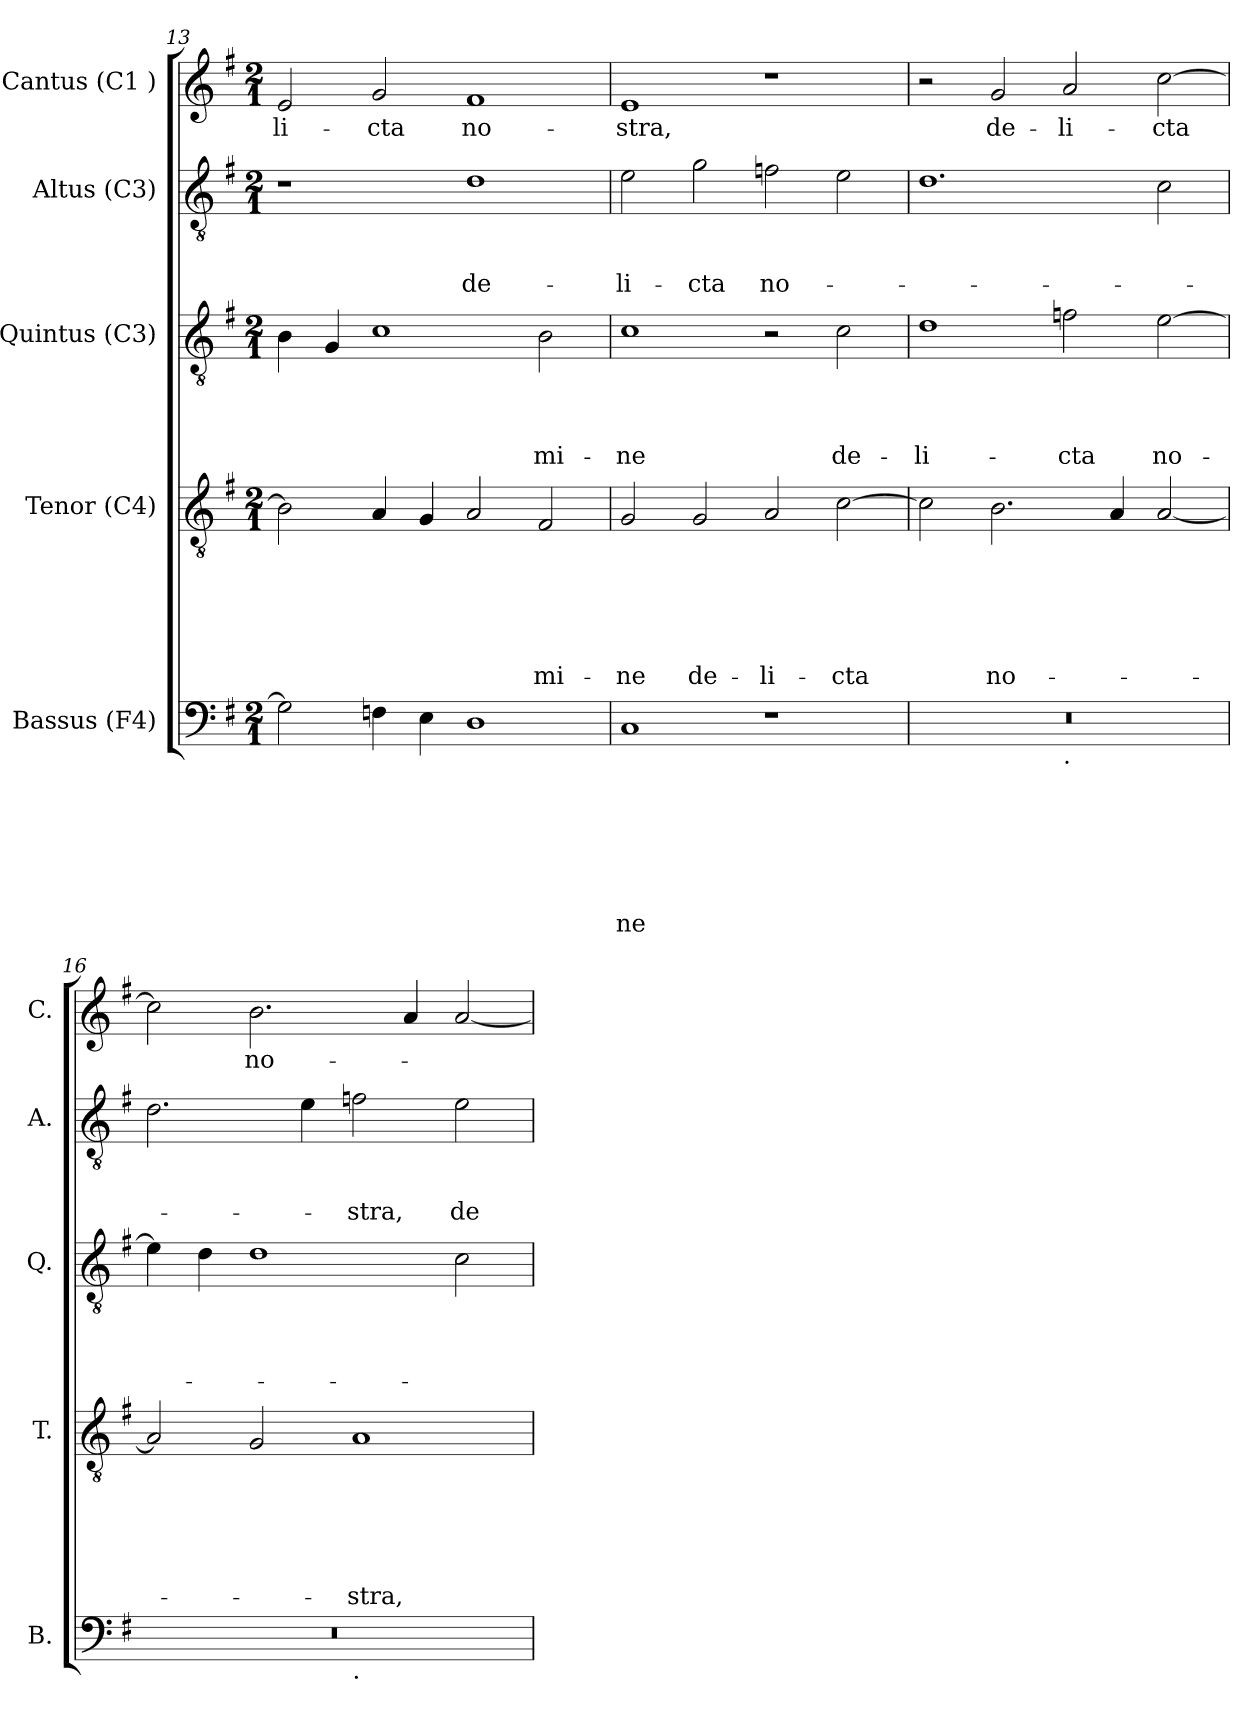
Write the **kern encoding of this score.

**kern	**text	**text	**text	**text	**text	**text	**text	**kern	**text	**text	**text	**text	**text	**text	**kern	**text	**text	**text	**text	**kern	**text	**text	**text	**kern	**text
*part5	*part5	*part5	*part5	*part5	*part5	*part5	*part5	*part4	*part4	*part4	*part4	*part4	*part4	*part4	*part3	*part3	*part3	*part3	*part3	*part2	*part2	*part2	*part2	*part1	*part1
*staff5	*staff5	*staff5	*staff5	*staff5	*staff5	*staff5	*staff5	*staff4	*staff4	*staff4	*staff4	*staff4	*staff4	*staff4	*staff3	*staff3	*staff3	*staff3	*staff3	*staff2	*staff2	*staff2	*staff2	*staff1	*staff1
*I"Bassus (F4)	*	*	*	*	*	*	*	*I"Tenor (C4)	*	*	*	*	*	*	*I"Quintus (C3)	*	*	*	*	*I"Altus (C3)	*	*	*	*I"Cantus (C1 )	*
*I'B.	*	*	*	*	*	*	*	*I'T.	*	*	*	*	*	*	*I'Q.	*	*	*	*	*I'A.	*	*	*	*I'C.	*
*clefF4	*	*	*	*	*	*	*	*clefGv2	*	*	*	*	*	*	*clefGv2	*	*	*	*	*clefGv2	*	*	*	*clefG2	*
*k[f#]	*	*	*	*	*	*	*	*k[f#]	*	*	*	*	*	*	*k[f#]	*	*	*	*	*k[f#]	*	*	*	*k[f#]	*
*G:	*	*	*	*	*	*	*	*G:	*	*	*	*	*	*	*G:	*	*	*	*	*G:	*	*	*	*G:	*
*M2/1	*	*	*	*	*	*	*	*M2/1	*	*	*	*	*	*	*M2/1	*	*	*	*	*M2/1	*	*	*	*M2/1	*
=13	=13	=13	=13	=13	=13	=13	=13	=13	=13	=13	=13	=13	=13	=13	=13	=13	=13	=13	=13	=13	=13	=13	=13	=13	=13
!	!	!	!	!	!	!	!	!	!	!	!	!	!	!	!	!	!	!	!	!	!	!	!	!	!LO:LY:b
2G\]	.	.	.	.	.	.	.	2B\]	.	.	.	.	.	.	4B\	.	.	.	.	1r	.	.	.	2e/	-li-
.	.	.	.	.	.	.	.	.	.	.	.	.	.	.	4G/	.	.	.	.	.	.	.	.	.	.
!	!	!	!	!	!	!	!	!	!	!	!	!	!	!	!	!	!	!	!	!	!	!	!	!	!LO:LY:b
4Fn\	.	.	.	.	.	.	.	4A/	.	.	.	.	.	.	1c	.	.	.	.	.	.	.	.	2g/	-cta
4E\	.	.	.	.	.	.	.	4G/	.	.	.	.	.	.	.	.	.	.	.	.	.	.	.	.	.
!	!	!	!	!	!	!	!	!	!	!	!	!	!	!	!	!	!	!	!	!	!	!	!LO:LY:b	!	!LO:LY:b
1D	.	.	.	.	.	.	.	2A/	.	.	.	.	.	.	.	.	.	.	.	1d	.	.	de-	1f#	no-
!	!	!	!	!	!	!	!	!	!	!	!	!	!	!LO:LY:b	!	!	!	!	!LO:LY:b	!	!	!	!	!	!
.	.	.	.	.	.	.	.	2F#/	.	.	.	.	.	-mi-	2B\	.	.	.	-mi-	.	.	.	.	.	.
!!LO:PB:g=z
=14	=14	=14	=14	=14	=14	=14	=14	=14	=14	=14	=14	=14	=14	=14	=14	=14	=14	=14	=14	=14	=14	=14	=14	=14	=14
!	!	!	!	!	!	!	!LO:LY:b:rj	!	!	!	!	!	!	!LO:LY:b	!	!	!	!	!LO:LY:b	!	!	!	!LO:LY:b	!	!LO:LY:b
1C	.	.	.	.	.	.	-ne	2G/	.	.	.	.	.	-ne	1c	.	.	.	-ne	2e\	.	.	-li-	1e	-stra,
!	!	!	!	!	!	!	!	!	!	!	!	!	!	!LO:LY:b	!	!	!	!	!	!	!	!	!LO:LY:b	!	!
.	.	.	.	.	.	.	.	2G/	.	.	.	.	.	de-	.	.	.	.	.	2g\	.	.	-cta	.	.
!	!	!	!	!	!	!	!	!	!	!	!	!	!	!LO:LY:b	!	!	!	!	!	!	!	!	!LO:LY:b	!	!
1r	.	.	.	.	.	.	.	2A/	.	.	.	.	.	-li-	2r	.	.	.	.	2fn\	.	.	no-	1r	.
!	!	!	!	!	!	!	!	!	!	!	!	!	!	!LO:LY:b	!	!	!	!	!LO:LY:b	!	!	!	!	!	!
.	.	.	.	.	.	.	.	[>2c\	.	.	.	.	.	-cta	2c\	.	.	.	de-	2e\	.	.	.	.	.
=15	=15	=15	=15	=15	=15	=15	=15	=15	=15	=15	=15	=15	=15	=15	=15	=15	=15	=15	=15	=15	=15	=15	=15	=15	=15
!	!	!	!	!	!	!	!	!	!	!	!	!	!	!	!	!	!	!	!LO:LY:b:rj	!	!	!	!	!	!
*^	*	*	*	*	*	*	*	*	*	*	*	*	*	*	*	*	*	*	*	*	*	*	*	*	*
0r	1ryy	.	.	.	.	.	.	.	2c\]	.	.	.	.	.	.	1d	.	.	.	-li-	1.d	.	.	.	2r	.
!	!	!	!	!	!	!	!	!	!	!	!	!	!	!	!LO:LY:b	!	!	!	!	!	!	!	!	!	!	!LO:LY:b
.	.	.	.	.	.	.	.	.	2.B\	.	.	.	.	.	no-	.	.	.	.	.	.	.	.	.	2g/	de-
!	!LO:TX:b:t=.	!	!	!	!	!	!	!	!	!	!	!	!	!	!	!	!	!	!	!	!	!	!	!	!	!
!	!	!	!	!	!	!	!	!	!	!	!	!	!	!	!	!	!	!	!	!LO:LY:b	!	!	!	!	!	!LO:LY:b
.	1ryy	.	.	.	.	.	.	.	.	.	.	.	.	.	.	2fn\	.	.	.	-cta	.	.	.	.	2a/	-li-
.	.	.	.	.	.	.	.	.	4A/	.	.	.	.	.	.	.	.	.	.	.	.	.	.	.	.	.
!	!	!	!	!	!	!	!	!	!	!	!	!	!	!	!	!	!	!	!	!LO:LY:b	!	!	!	!	!	!LO:LY:b
.	.	.	.	.	.	.	.	.	[<2A/	.	.	.	.	.	.	[>2e\	.	.	.	no-	2c\	.	.	.	[>2cc\	-cta
=16	=16	=16	=16	=16	=16	=16	=16	=16	=16	=16	=16	=16	=16	=16	=16	=16	=16	=16	=16	=16	=16	=16	=16	=16	=16	=16
0r	1ryy	.	.	.	.	.	.	.	2A/]	.	.	.	.	.	.	4e\]	.	.	.	.	2.d\	.	.	.	2cc\]	.
.	.	.	.	.	.	.	.	.	.	.	.	.	.	.	.	4d\	.	.	.	.	.	.	.	.	.	.
!	!	!	!	!	!	!	!	!	!	!	!	!	!	!	!	!	!	!	!	!	!	!	!	!	!	!LO:LY:b
.	.	.	.	.	.	.	.	.	2G/	.	.	.	.	.	.	1d	.	.	.	.	.	.	.	.	2.b\	no-
.	.	.	.	.	.	.	.	.	.	.	.	.	.	.	.	.	.	.	.	.	4e\	.	.	.	.	.
!	!LO:TX:b:t=.	!	!	!	!	!	!	!	!	!	!	!	!	!	!	!	!	!	!	!	!	!	!	!	!	!
!	!	!	!	!	!	!	!	!	!	!	!	!	!	!	!LO:LY:b	!	!	!	!	!	!	!	!	!LO:LY:b	!	!
.	1ryy	.	.	.	.	.	.	.	1A	.	.	.	.	.	-stra,	.	.	.	.	.	2fn\	.	.	-stra,	.	.
.	.	.	.	.	.	.	.	.	.	.	.	.	.	.	.	.	.	.	.	.	.	.	.	.	4a/	.
!	!	!	!	!	!	!	!	!	!	!	!	!	!	!	!	!	!	!	!	!	!	!	!	!LO:LY:b	!	!
.	.	.	.	.	.	.	.	.	.	.	.	.	.	.	.	2c\	.	.	.	.	2e\	.	.	de-	[<2a/	.
*v	*v	*	*	*	*	*	*	*	*	*	*	*	*	*	*	*	*	*	*	*	*	*	*	*	*	*
=	=	=	=	=	=	=	=	=	=	=	=	=	=	=	=	=	=	=	=	=	=	=	=	=	=
*-	*-	*-	*-	*-	*-	*-	*-	*-	*-	*-	*-	*-	*-	*-	*-	*-	*-	*-	*-	*-	*-	*-	*-	*-	*-
